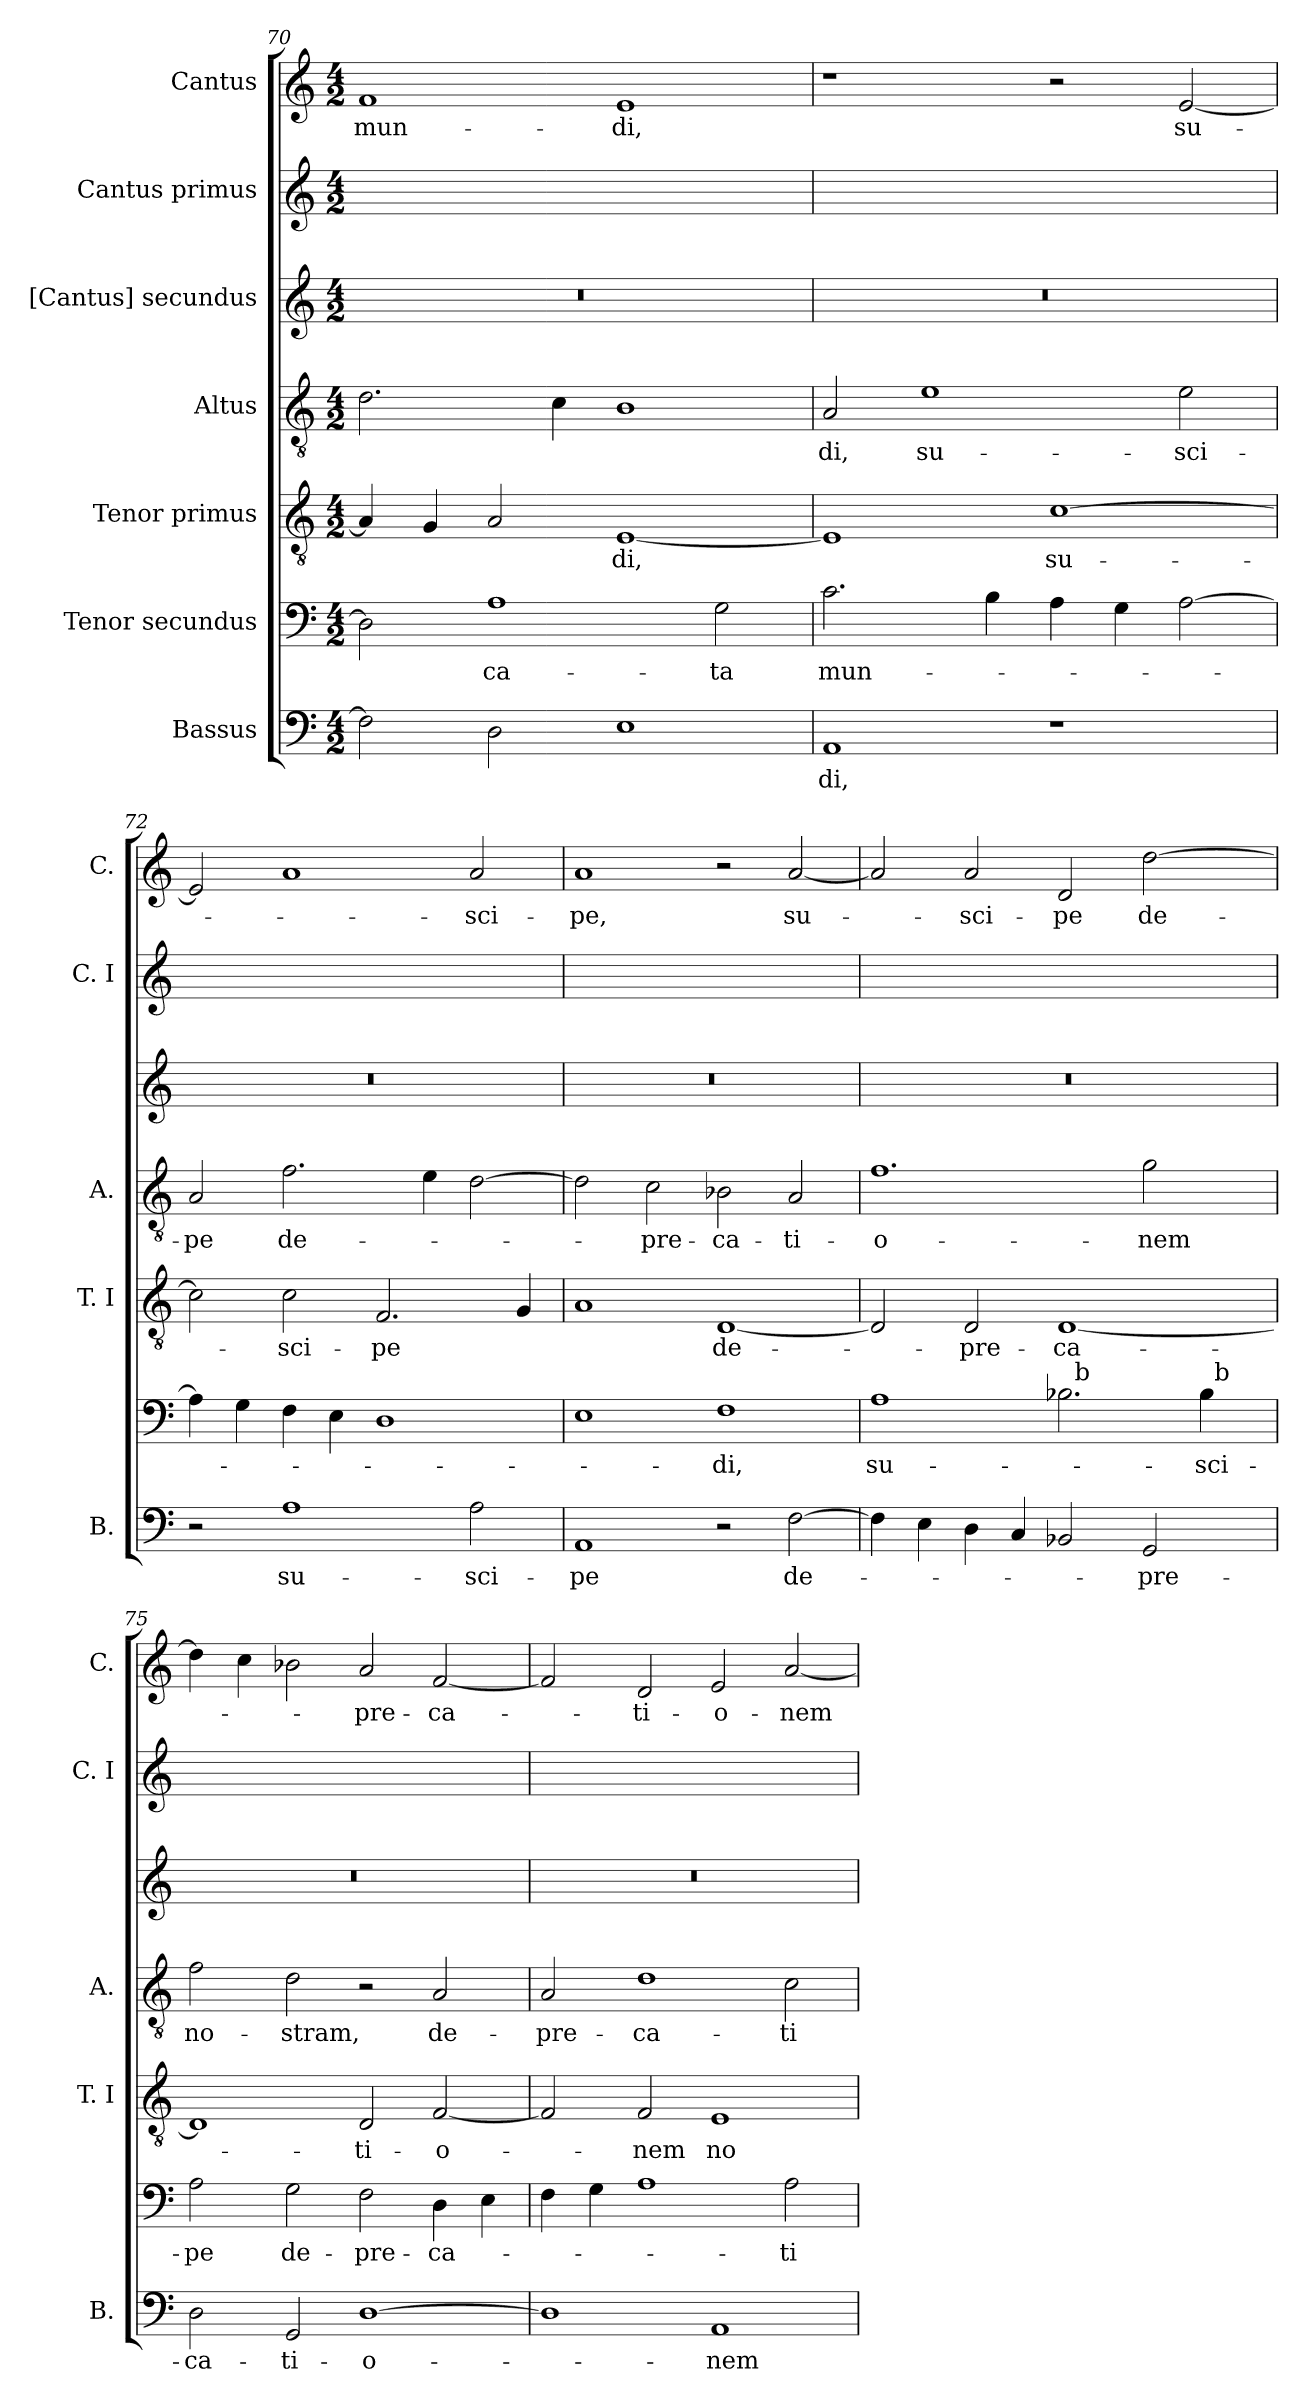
**kern	**text	**kern	**text	**kern	**text	**kern	**text	**kern	**kern	**kern	**text
*part7	*part7	*part6	*part6	*part5	*part5	*part4	*part4	*part3	*part2	*part1	*part1
*staff7	*staff7	*staff6	*staff6	*staff5	*staff5	*staff4	*staff4	*staff3	*staff2	*staff1	*staff1
*I"Bassus	*	*I"Tenor secundus	*	*I"Tenor primus	*	*I"Altus	*	*I"[Cantus] secundus	*I"Cantus primus	*I"Cantus	*
*I'B.	*	*	*	*I'T. I	*	*I'A.	*	*	*I'C. I	*I'C.	*
*clefF4	*	*clefF4	*	*clefGv2	*	*clefGv2	*	*clefG2	*clefG2	*clefG2	*
*	*	*	*	*ITrd7c12	*	*ITrd7c12	*	*	*	*	*
*k[]	*	*k[]	*	*k[]	*	*k[]	*	*k[]	*k[]	*k[]	*
*C:	*	*C:	*	*C:	*	*C:	*	*C:	*C:	*C:	*
*M4/2	*	*M4/2	*	*M4/2	*	*M4/2	*	*M4/2	*M4/2	*M4/2	*
=70	=70	=70	=70	=70	=70	=70	=70	=70	=70	=70	=70
!	!	!	!	!	!	!	!	!LO:N:vis=1	!LO:N:vis=1	!	!
!	!	!	!	!	!	!	!	!	!	!	!LO:LY:b:color=#000000
2Fi\]	.	2Di\]	.	4AAi/]	.	2.Di\	.	0r	0ryy	1fi	mun-
.	.	.	.	4GGi/	.	.	.	.	.	.	.
!	!	!	!LO:LY:b:color=#000000	!	!	!	!	!	!	!	!
2Di\	.	1Ai	-ca-	2AAi/	.	.	.	.	.	.	.
.	.	.	.	.	.	4Ci\	.	.	.	.	.
!	!	!	!	!	!LO:LY:b:color=#000000	!	!	!	!	!	!
!	!	!	!	!	!	!	!	!	!	!	!LO:LY:b:color=#000000
1Ei	.	.	.	[1EEi	-di,	1BBi	.	.	.	1ei	-di,
!	!	!	!LO:LY:b:color=#000000	!	!	!	!	!	!	!	!
.	.	2Gi\	-ta	.	.	.	.	.	.	.	.
=71	=71	=71	=71	=71	=71	=71	=71	=71	=71	=71	=71
!	!LO:LY:b:color=#000000	!	!	!	!	!	!	!	!	!	!
!	!	!	!LO:LY:b:color=#000000	!	!	!	!	!	!	!	!
!	!	!	!	!	!	!	!LO:LY:b:color=#000000	!LO:N:vis=1	!LO:N:vis=1	!	!
1AAi	-di,	2.ci\	mun-	1EEi]	.	2AAi/	-di,	0r	0ryy	1r	.
!	!	!	!	!	!	!	!LO:LY:b:color=#000000	!	!	!	!
.	.	.	.	.	.	1Ei	su-	.	.	.	.
.	.	4Bi\	.	.	.	.	.	.	.	.	.
!	!	!	!	!	!LO:LY:b:color=#000000	!	!	!	!	!	!
1r	.	4Ai\	.	[1Ci	su-	.	.	.	.	2r	.
.	.	4Gi\	.	.	.	.	.	.	.	.	.
!	!	!	!	!	!	!	!LO:LY:b:color=#000000	!	!	!	!
!	!	!	!	!	!	!	!	!	!	!	!LO:LY:b:color=#000000
.	.	[2Ai\	.	.	.	2Ei\	-sci-	.	.	[2ei/	su-
=72	=72	=72	=72	=72	=72	=72	=72	=72	=72	=72	=72
!	!	!	!	!	!	!	!LO:LY:b:color=#000000	!LO:N:vis=1	!LO:N:vis=1	!	!
2r	.	4Ai\]	.	2Ci\]	.	2AAi/	-pe	0r	0ryy	2ei/]	.
.	.	4Gi\	.	.	.	.	.	.	.	.	.
!	!LO:LY:b:color=#000000	!	!	!	!	!	!	!	!	!	!
!	!	!	!	!	!LO:LY:b:color=#000000	!	!	!	!	!	!
!	!	!	!	!	!	!	!LO:LY:b:color=#000000	!	!	!	!
1Ai	su-	4Fi\	.	2Ci\	-sci-	2.Fi\	de-	.	.	1ai	.
.	.	4Ei\	.	.	.	.	.	.	.	.	.
!	!	!	!	!	!LO:LY:b:color=#000000	!	!	!	!	!	!
.	.	1Di	.	2.FFi/	-pe	.	.	.	.	.	.
.	.	.	.	.	.	4Ei\	.	.	.	.	.
!	!LO:LY:b:color=#000000	!	!	!	!	!	!	!	!	!	!
!	!	!	!	!	!	!	!	!	!	!	!LO:LY:b:color=#000000
2Ai\	-sci-	.	.	.	.	[2Di\	.	.	.	2ai/	-sci-
.	.	.	.	4GGi/	.	.	.	.	.	.	.
=73	=73	=73	=73	=73	=73	=73	=73	=73	=73	=73	=73
!	!LO:LY:b:color=#000000	!	!	!	!	!	!	!LO:N:vis=1	!LO:N:vis=1	!	!
!	!	!	!	!	!	!	!	!	!	!	!LO:LY:b:color=#000000
1AAi	-pe	1Ei	.	1AAi	.	2Di\]	.	0r	0ryy	1ai	-pe,
!	!	!	!	!	!	!	!LO:LY:b:color=#000000	!	!	!	!
.	.	.	.	.	.	2Ci\	-pre-	.	.	.	.
!	!	!	!LO:LY:b:color=#000000	!	!	!	!	!	!	!	!
!	!	!	!	!	!LO:LY:b:color=#000000	!	!	!	!	!	!
!	!	!	!	!	!	!	!LO:LY:b:color=#000000	!	!	!	!
2r	.	1Fi	-di,	[1DDi	de-	2BB-Xi\	-ca-	.	.	2r	.
!	!LO:LY:b:color=#000000	!	!	!	!	!	!	!	!	!	!
!	!	!	!	!	!	!	!LO:LY:b:color=#000000	!	!	!	!
!	!	!	!	!	!	!	!	!	!	!	!LO:LY:b:color=#000000
[2Fi\	de-	.	.	.	.	2AAi/	-ti-	.	.	[2ai/	su-
!!LO:LB:g=z
=74	=74	=74	=74	=74	=74	=74	=74	=74	=74	=74	=74
!	!	!	!LO:LY:b:color=#000000	!	!	!	!	!	!	!	!
!	!	!	!	!	!	!	!LO:LY:b:color=#000000	!LO:N:vis=1	!LO:N:vis=1	!	!
*	*	*^	*	*	*	*	*	*	*	*	*
4Fi\]	.	1Ai	1ryy	su-	2DDi/]	.	1.Fi	-o-	0r	0ryy	2ai/]	.
4Ei\	.	.	.	.	.	.	.	.	.	.	.	.
!	!	!	!	!	!	!LO:LY:b:color=#000000	!	!	!	!	!	!
!	!	!	!	!	!	!	!	!	!	!	!	!LO:LY:b:color=#000000
4Di\	.	.	.	.	2DDi/	-pre-	.	.	.	.	2ai/	-sci-
4Ci/	.	.	.	.	.	.	.	.	.	.	.	.
!	!	!	!	!	!	!LO:LY:b:color=#000000	!	!	!	!	!	!
!	!	!	!	!	!	!	!	!	!	!	!	!LO:LY:b:color=#000000
2BB-Xi/	.	2.B-i\	32ryy	.	[1DDi	-ca-	.	.	.	.	2di/	-pe
.	.	.	256ryy	.	.	.	.	.	.	.	.	.
!	!	!	!LO:TX:a:t=b	!	!	!	!	!	!	!	!	!
.	.	.	2ryy	.	.	.	.	.	.	.	.	.
!	!LO:LY:b:color=#000000	!	!	!	!	!	!	!	!	!	!	!
!	!	!	!	!	!	!	!	!LO:LY:b:color=#000000	!	!	!	!
!	!	!	!	!	!	!	!	!	!	!	!	!LO:LY:b:color=#000000
2GGi/	-pre-	.	.	.	.	.	2Gi\	-nem	.	.	[2ddi\	de-
.	.	.	4ryy	.	.	.	.	.	.	.	.	.
!	!	!	!	!LO:LY:b:color=#000000	!	!	!	!	!	!	!	!
.	.	4B-i\	.	-sci-	.	.	.	.	.	.	.	.
!	!	!	!LO:TX:a:t=b	!	!	!	!	!	!	!	!	!
.	.	.	8ryy	.	.	.	.	.	.	.	.	.
.	.	.	16ryy	.	.	.	.	.	.	.	.	.
.	.	.	64..ryy	.	.	.	.	.	.	.	.	.
*	*	*v	*v	*	*	*	*	*	*	*	*	*
=75	=75	=75	=75	=75	=75	=75	=75	=75	=75	=75	=75
*	*	*^	*	*	*	*	*	*	*	*	*
!	!LO:LY:b:color=#000000	!	!	!	!	!	!	!	!	!	!	!
*	*	*v	*v	*	*	*	*	*	*	*	*	*
*	*	*^	*	*	*	*	*	*	*	*	*
!	!	!	!	!LO:LY:b:color=#000000	!	!	!	!	!	!	!	!
*	*	*v	*v	*	*	*	*	*	*	*	*	*
*	*	*^	*	*	*	*	*	*	*	*	*
!	!	!	!	!	!	!	!	!LO:LY:b:color=#000000	!LO:N:vis=1	!LO:N:vis=1	!	!
*	*	*v	*v	*	*	*	*	*	*	*	*	*
2Di\	-ca-	2Ai\	-pe	1DDi]	.	2Fi\	no-	0r	0ryy	4ddi\]	.
.	.	.	.	.	.	.	.	.	.	4cci\	.
!	!LO:LY:b:color=#000000	!	!	!	!	!	!	!	!	!	!
!	!	!	!LO:LY:b:color=#000000	!	!	!	!	!	!	!	!
!	!	!	!	!	!	!	!LO:LY:b:color=#000000	!	!	!	!
2GGi/	-ti-	2Gi\	de-	.	.	2Di\	-stram,	.	.	2b-Xi\	.
!	!LO:LY:b:color=#000000	!	!	!	!	!	!	!	!	!	!
!	!	!	!LO:LY:b:color=#000000	!	!	!	!	!	!	!	!
!	!	!	!	!	!LO:LY:b:color=#000000	!	!	!	!	!	!
!	!	!	!	!	!	!	!	!	!	!	!LO:LY:b:color=#000000
[1Di	-o-	2Fi\	-pre-	2DDi/	-ti-	2r	.	.	.	2ai/	-pre-
!	!	!	!LO:LY:b:color=#000000	!	!	!	!	!	!	!	!
!	!	!	!	!	!LO:LY:b:color=#000000	!	!	!	!	!	!
!	!	!	!	!	!	!	!LO:LY:b:color=#000000	!	!	!	!
!	!	!	!	!	!	!	!	!	!	!	!LO:LY:b:color=#000000
.	.	4Di\	-ca-	[2FFi/	-o-	2AAi/	de-	.	.	[2fi/	-ca-
.	.	4Ei\	.	.	.	.	.	.	.	.	.
=76	=76	=76	=76	=76	=76	=76	=76	=76	=76	=76	=76
!	!	!	!	!	!	!	!LO:LY:b:color=#000000	!LO:N:vis=1	!LO:N:vis=1	!	!
1Di]	.	4Fi\	.	2FFi/]	.	2AAi/	-pre-	0r	0ryy	2fi/]	.
.	.	4Gi\	.	.	.	.	.	.	.	.	.
!	!	!	!	!	!LO:LY:b:color=#000000	!	!	!	!	!	!
!	!	!	!	!	!	!	!LO:LY:b:color=#000000	!	!	!	!
!	!	!	!	!	!	!	!	!	!	!	!LO:LY:b:color=#000000
.	.	1Ai	.	2FFi/	-nem	1Di	-ca-	.	.	2di/	-ti-
!	!LO:LY:b:color=#000000	!	!	!	!	!	!	!	!	!	!
!	!	!	!	!	!LO:LY:b:color=#000000	!	!	!	!	!	!
!	!	!	!	!	!	!	!	!	!	!	!LO:LY:b:color=#000000
1AAi	-nem	.	.	1EEi	no-	.	.	.	.	2ei/	-o-
!	!	!	!LO:LY:b:color=#000000	!	!	!	!	!	!	!	!
!	!	!	!	!	!	!	!LO:LY:b:color=#000000	!	!	!	!
!	!	!	!	!	!	!	!	!	!	!	!LO:LY:b:color=#000000
.	.	2Ai\	-ti-	.	.	2Ci\	-ti-	.	.	[2ai/	-nem
=	=	=	=	=	=	=	=	=	=	=	=
*-	*-	*-	*-	*-	*-	*-	*-	*-	*-	*-	*-
